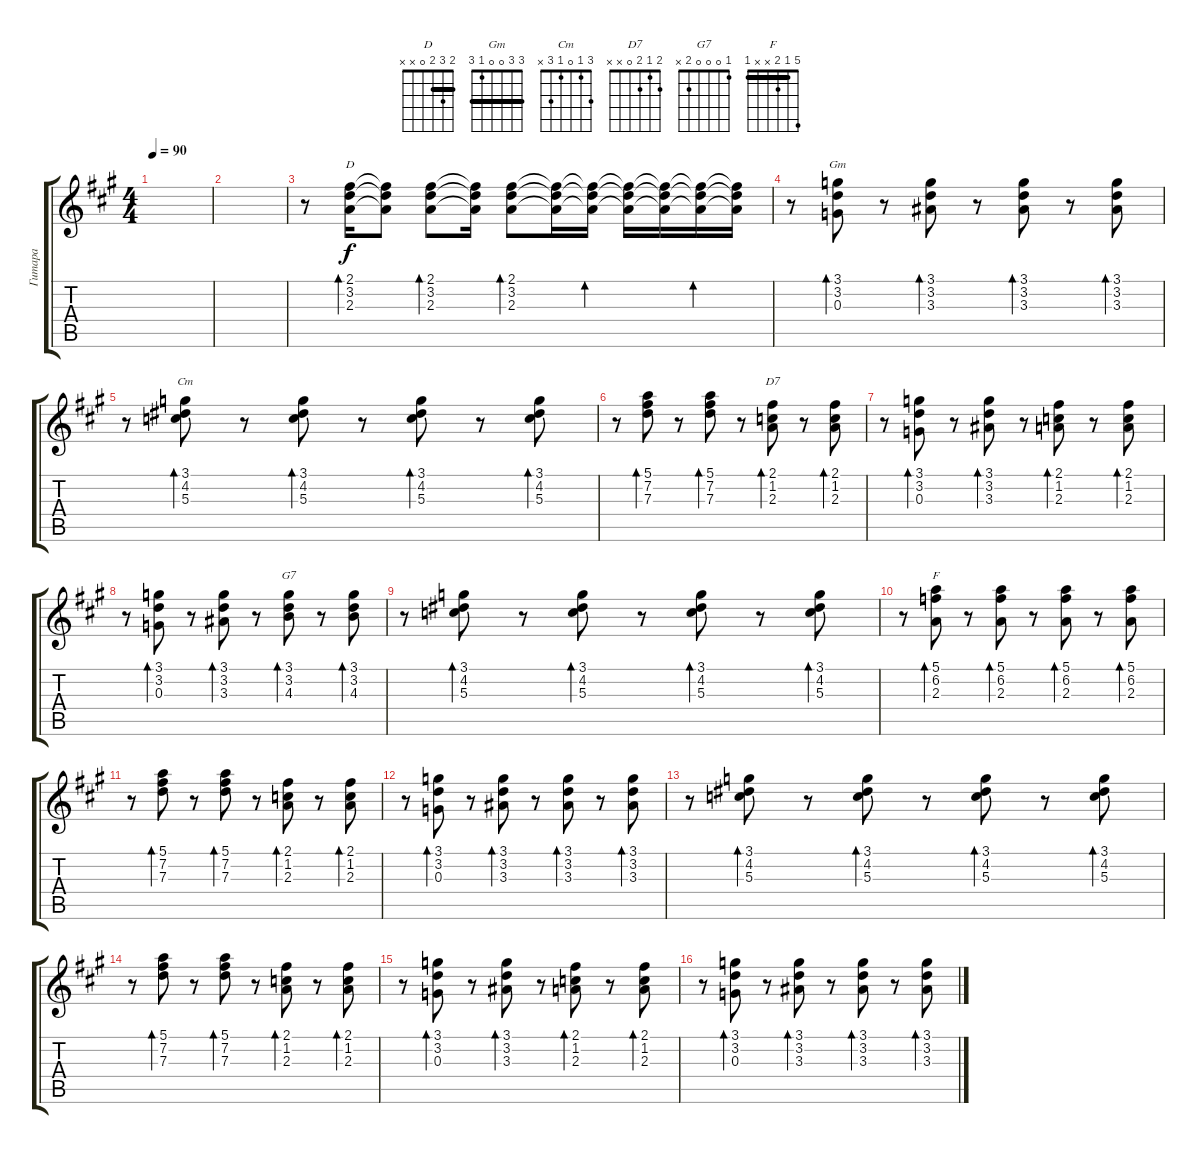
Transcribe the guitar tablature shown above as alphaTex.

\track ("Гитара" "Гитара") {instrument distortionguitar}
\staff {score tabs}
\tuning (E4 B3 G3 D3 A2 E2) {hide}
\chord ("D" 2 3 2 0 x x) {barre 2}
\chord ("Gm" 3 3 0 0 1 3) {barre 3}
\chord ("Cm" 3 1 0 1 3 x)
\chord ("D7" 2 1 2 0 x x)
\chord ("G7" 1 0 0 0 2 x)
\chord ("F" 5 1 2 x x 1) {barre 1}
\ts (4 4)
\tempo 90
\clef g2
\ks f#minor
|
|
r.8 (2.1 3.2 2.3).16{bd 60 ch "D"} (2.1{t} 3.2{t} 2.3{t}).8 (2.1 3.2 2.3).8{bd 60} (2.1{t} 3.2{t} 2.3{t}).16 (2.1 3.2 2.3).8{bd 60} (2.1{t} 3.2{t} 2.3{t}).16 (2.1{t} 3.2{t} 2.3{t}).16{bd 60} (2.1{t} 3.2{t} 2.3{t}).16 (2.1{t} 3.2{t} 2.3{t}).16 (2.1{t} 3.2{t} 2.3{t}).16{bd 60} (2.1{t} 3.2{t} 2.3{t}).16 |
r.8{volume 10 instrument acousticguitarsteel} (3.1 3.2 0.3).8{bd 120 ch "Gm"} r.8 (3.1 3.2 3.3).8{bd 120} r.8 (3.1 3.2 3.3).8{bd 120} r.8 (3.1 3.2 3.3).8{bd 120} |
r.8 (3.1 4.2 5.3).8{bd 120 ch "Cm"} r.8 (3.1 4.2 5.3).8{bd 120} r.8 (3.1 4.2 5.3).8{bd 120} r.8 (3.1 4.2 5.3).8{bd 120} |
r.8 (5.1 7.2 7.3).8{bd 120} r.8 (5.1 7.2 7.3).8{bd 120} r.8 (2.1 1.2 2.3).8{bd 120 ch "D7"} r.8 (2.1 1.2 2.3).8{bd 120} |
r.8{volume 10 instrument acousticguitarsteel} (3.1 3.2 0.3).8{bd 120} r.8 (3.1 3.2 3.3).8{bd 120} r.8 (2.1 1.2 2.3).8{bd 120} r.8 (2.1 1.2 2.3).8{bd 120} |
r.8{volume 10 instrument acousticguitarsteel} (3.1 3.2 0.3).8{bd 120} r.8 (3.1 3.2 3.3).8{bd 120} r.8 (3.1 3.2 4.3).8{bd 120 ch "G7"} r.8 (3.1 3.2 4.3).8{bd 120} |
r.8 (3.1 4.2 5.3).8{bd 120} r.8 (3.1 4.2 5.3).8{bd 120} r.8 (3.1 4.2 5.3).8{bd 120} r.8 (3.1 4.2 5.3).8{bd 120} |
r.8 (5.1 6.2 2.3).8{bd 120 ch "F"} r.8 (5.1 6.2 2.3).8{bd 120} r.8 (5.1 6.2 2.3).8{bd 120} r.8 (5.1 6.2 2.3).8{bd 120} |
r.8 (5.1 7.2 7.3).8{bd 120} r.8 (5.1 7.2 7.3).8{bd 120} r.8 (2.1 1.2 2.3).8{bd 120} r.8 (2.1 1.2 2.3).8{bd 120} |
r.8{volume 10 instrument acousticguitarsteel} (3.1 3.2 0.3).8{bd 120} r.8 (3.1 3.2 3.3).8{bd 120} r.8 (3.1 3.2 3.3).8{bd 120} r.8 (3.1 3.2 3.3).8{bd 120} |
r.8 (3.1 4.2 5.3).8{bd 120} r.8 (3.1 4.2 5.3).8{bd 120} r.8 (3.1 4.2 5.3).8{bd 120} r.8 (3.1 4.2 5.3).8{bd 120} |
r.8 (5.1 7.2 7.3).8{bd 120} r.8 (5.1 7.2 7.3).8{bd 120} r.8 (2.1 1.2 2.3).8{bd 120} r.8 (2.1 1.2 2.3).8{bd 120} |
r.8{volume 10 instrument acousticguitarsteel} (3.1 3.2 0.3).8{bd 120} r.8 (3.1 3.2 3.3).8{bd 120} r.8 (2.1 1.2 2.3).8{bd 120} r.8 (2.1 1.2 2.3).8{bd 120} |
r.8{volume 10 instrument acousticguitarsteel} (3.1 3.2 0.3).8{bd 120} r.8 (3.1 3.2 3.3).8{bd 120} r.8 (3.1 3.2 3.3).8{bd 120} r.8 (3.1 3.2 3.3).8{bd 120}
